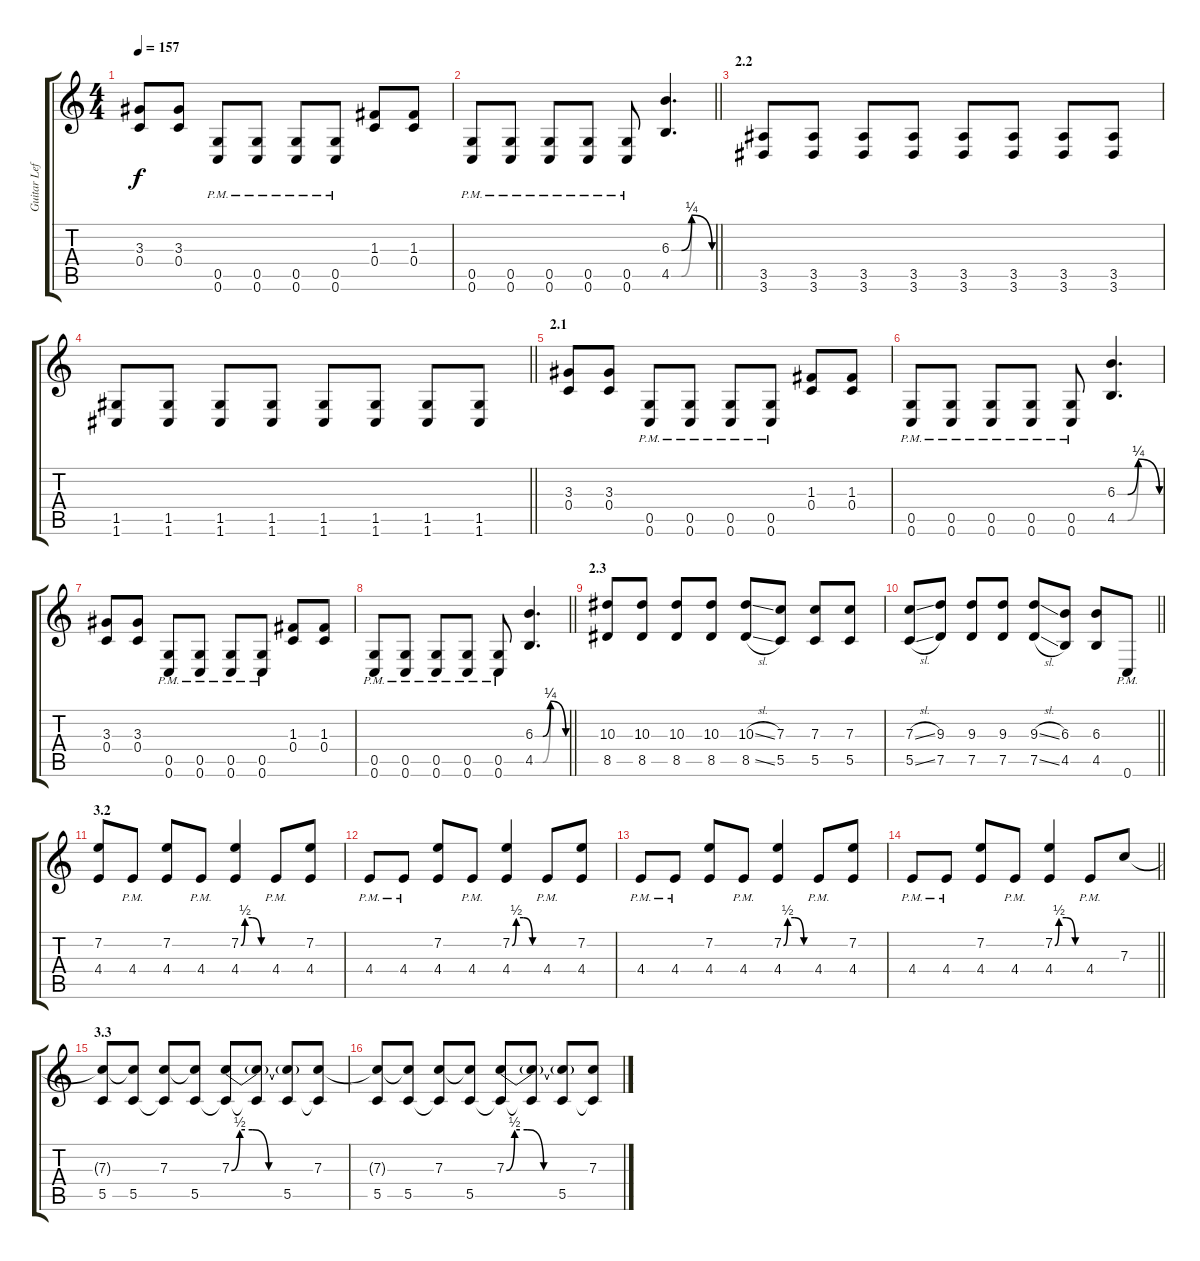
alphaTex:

\track ("Guitar Left" "Guitar Lef") {instrument distortionguitar}
\staff {score tabs}
\tuning (D4 A3 F3 C3 G2 C2) {hide}
\ts (4 4)
\tempo 157
\clef g2
\ks c
(3.3 0.4).8{dy f} (3.3 0.4).8 (0.5{pm} 0.6{pm}).8 (0.5{pm} 0.6{pm}).8 (0.5{pm} 0.6{pm}).8 (0.5{pm} 0.6{pm}).8 (1.3 0.4).8 (1.3 0.4).8 |
\barLineRight lightlight
(0.5{pm} 0.6{pm}).8 (0.5{pm} 0.6{pm}).8 (0.5{pm} 0.6{pm}).8 (0.5{pm} 0.6{pm}).8 (0.5{pm} 0.6{pm}).8 (6.3{be (custom 0 0 15 0 30 1 60 0)} 4.5{be (custom 0 0 15 0 30 1 60 0)}).4{d} |
\section ("" "2.2")
(3.5 3.6).8 (3.5 3.6).8 (3.5 3.6).8 (3.5 3.6).8 (3.5 3.6).8 (3.5 3.6).8 (3.5 3.6).8 (3.5 3.6).8 |
\barLineRight lightlight
(1.5 1.6).8 (1.5 1.6).8 (1.5 1.6).8 (1.5 1.6).8 (1.5 1.6).8 (1.5 1.6).8 (1.5 1.6).8 (1.5 1.6).8 |
\section ("" "2.1")
(3.3 0.4).8 (3.3 0.4).8 (0.5{pm} 0.6{pm}).8 (0.5{pm} 0.6{pm}).8 (0.5{pm} 0.6{pm}).8 (0.5{pm} 0.6{pm}).8 (1.3 0.4).8 (1.3 0.4).8 |
(0.5{pm} 0.6{pm}).8 (0.5{pm} 0.6{pm}).8 (0.5{pm} 0.6{pm}).8 (0.5{pm} 0.6{pm}).8 (0.5{pm} 0.6{pm}).8 (6.3{be (custom 0 0 15 0 30 1 60 0)} 4.5{be (custom 0 0 15 0 30 1 60 0)}).4{d} |
(3.3 0.4).8 (3.3 0.4).8 (0.5{pm} 0.6{pm}).8 (0.5{pm} 0.6{pm}).8 (0.5{pm} 0.6{pm}).8 (0.5{pm} 0.6{pm}).8 (1.3 0.4).8 (1.3 0.4).8 |
\barLineRight lightlight
(0.5{pm} 0.6{pm}).8 (0.5{pm} 0.6{pm}).8 (0.5{pm} 0.6{pm}).8 (0.5{pm} 0.6{pm}).8 (0.5{pm} 0.6{pm}).8 (6.3{be (custom 0 0 15 0 30 1 60 0)} 4.5{be (custom 0 0 15 0 30 1 60 0)}).4{d} |
\section ("" "2.3")
(10.3 8.5).8 (10.3 8.5).8 (10.3 8.5).8 (10.3 8.5).8 (10.3{sl} 8.5{sl}).8 (7.3 5.5).8 (7.3 5.5).8 (7.3 5.5).8 |
\barLineRight lightlight
(7.3{sl} 5.5{sl}).8 (9.3 7.5).8 (9.3 7.5).8 (9.3 7.5).8 (9.3{sl} 7.5{sl}).8 (6.3 4.5).8 (6.3 4.5).8 0.6{pm}.8 |
\section ("" "3.2")
(7.2 4.4).8 4.4{pm}.8 (7.2 4.4).8 4.4{pm}.8 (7.2{be (custom 0 0 9 2 25 2 45 0 60 0)} 4.4).4 4.4{pm}.8 (7.2 4.4).8 |
4.4{pm}.8 4.4{pm}.8 (7.2 4.4).8 4.4{pm}.8 (7.2{be (custom 0 0 9 2 25 2 45 0 60 0)} 4.4).4 4.4{pm}.8 (7.2 4.4).8 |
4.4{pm}.8 4.4{pm}.8 (7.2 4.4).8 4.4{pm}.8 (7.2{be (custom 0 0 9 2 25 2 45 0 60 0)} 4.4).4 4.4{pm}.8 (7.2 4.4).8 |
\barLineRight lightlight
4.4{pm}.8 4.4{pm}.8 (7.2 4.4).8 4.4{pm}.8 (7.2{be (custom 0 0 9 2 25 2 45 0 60 0)} 4.4).4 4.4{pm}.8 7.3.8 |
\section ("" "3.3")
(7.3{t} 5.5).8 (7.3{t} 5.5).8 (7.3 5.5{t}).8 (7.3{t} 5.5).8 (7.3{be (custom 0 0 6 2 15 2 27 0 60 0)} 5.5{t}).8 (7.3{t} 5.5{t}).8 (7.3{t} 5.5).8 (7.3 5.5{t}).8 |
(7.3{t} 5.5).8 (7.3{t} 5.5).8 (7.3 5.5{t}).8 (7.3{t} 5.5).8 (7.3{be (custom 0 0 6 2 15 2 27 0 60 0)} 5.5{t}).8 (7.3{t} 5.5{t}).8 (7.3{t} 5.5).8 (7.3 5.5{t}).8
